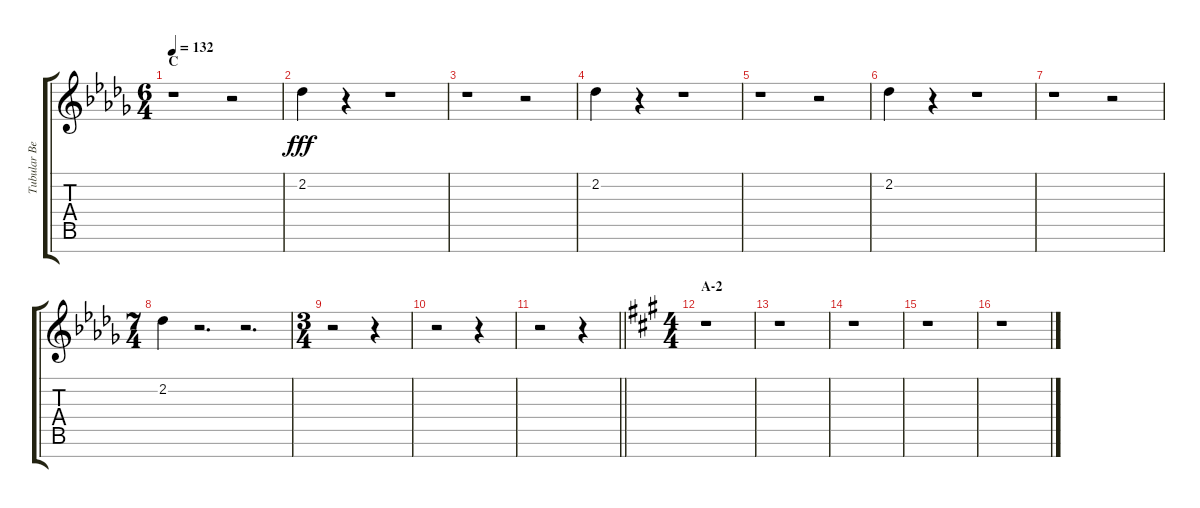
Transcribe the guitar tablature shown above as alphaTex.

\track ("Tubular Bell" "Tubular Be") {instrument tubularbells}
\staff {score tabs}
\tuning (E5 B4 G4 D4 A3 E3 B2) {hide}
\ts (6 4)
\section ("" "C")
\tempo 132
\clef g2
\ks db
r.1{dy fff} r.2 |
2.2.4 r.4 r.1 |
r.1 r.2 |
2.2.4 r.4 r.1 |
r.1 r.2 |
2.2.4 r.4 r.1 |
r.1 r.2 |
\ts (7 4)
2.2.4 r.2{d} r.2{d} |
\ts (3 4)
r.2 r.4 |
r.2 r.4 |
\barLineRight lightlight
r.2 r.4 |
\ts (4 4)
\section ("" "A-2")
\ks a
r.1 |
r.1 |
r.1 |
r.1 |
r.1
